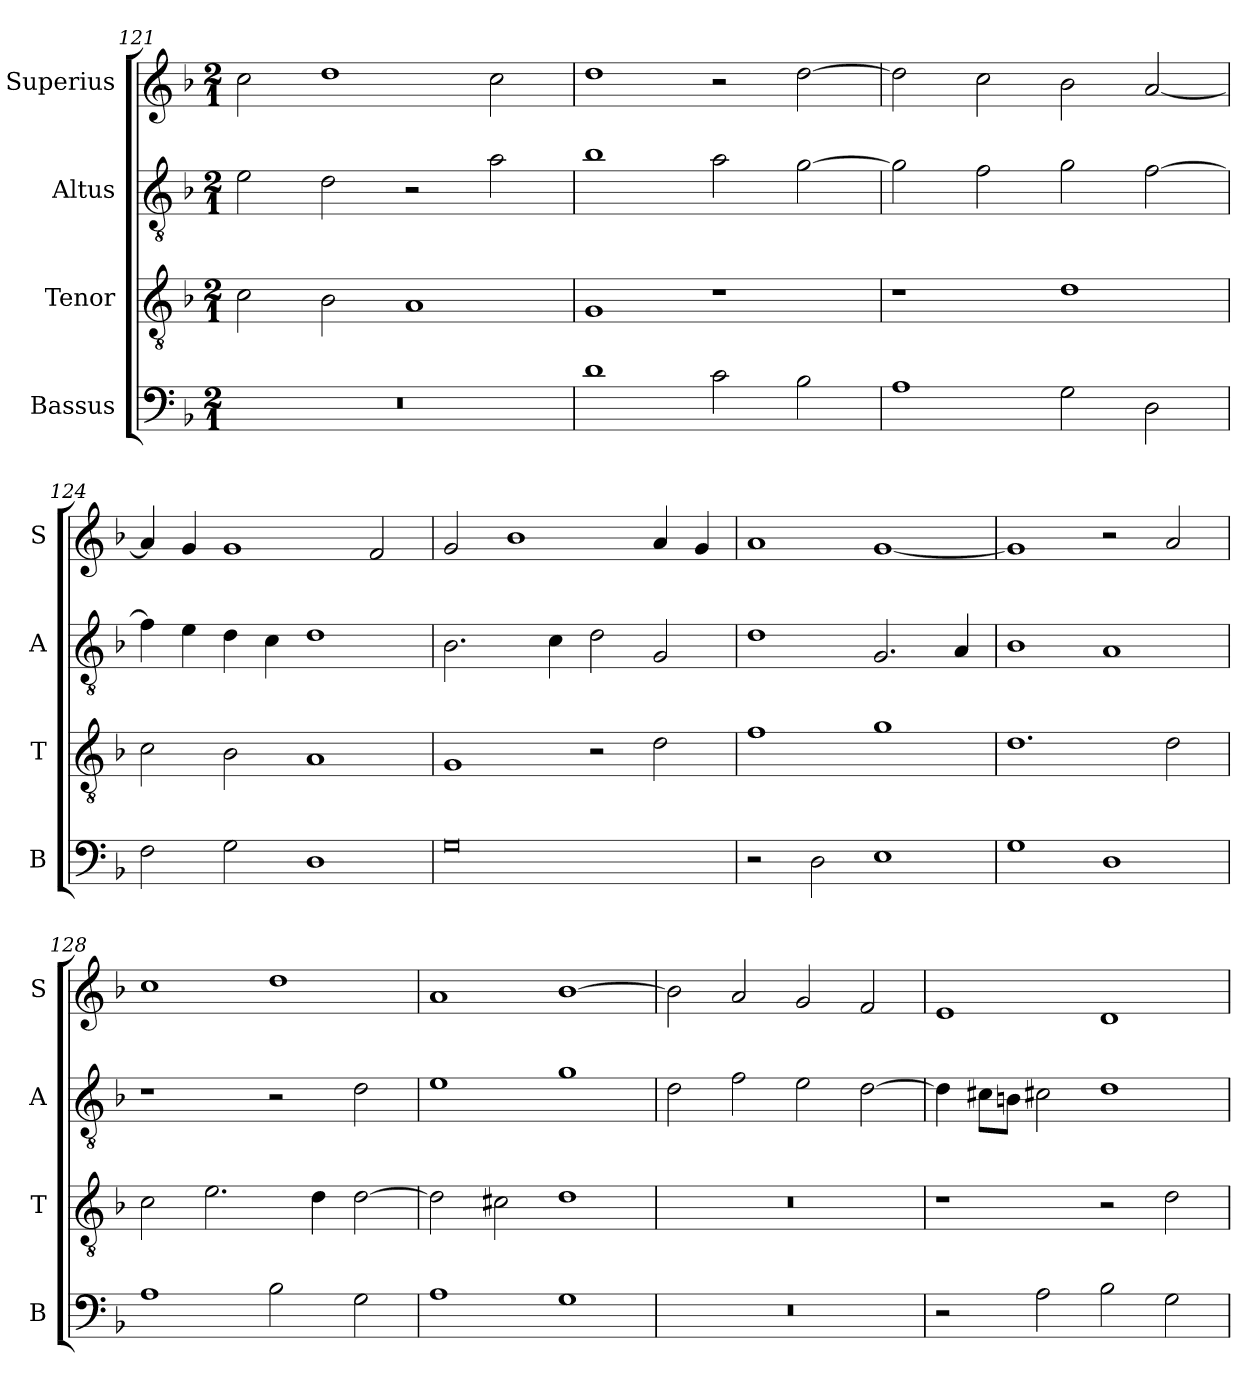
**kern	**kern	**kern	**kern
*part4	*part3	*part2	*part1
*staff4	*staff3	*staff2	*staff1
*I"Bassus	*I"Tenor	*I"Altus	*I"Superius
*I'B	*I'T	*I'A	*I'S
*clefF4	*clefGv2	*clefGv2	*clefG2
*k[b-]	*k[b-]	*k[b-]	*k[b-]
*F:	*F:	*F:	*F:
*M2/1	*M2/1	*M2/1	*M2/1
=121	=121	=121	=121
0r	2c	2e	2cc
.	2B-	2d	1dd
.	1A	2r	.
.	.	2a	2cc
=122	=122	=122	=122
1d	1G	1b-	1dd
2c	1r	2a	2r
2B-	.	[2g	[2dd
=123	=123	=123	=123
1A	1r	2g]	2dd]
.	.	2f	2cc
2G	1d	2g	2b-
2D	.	[2f	[2a
=124	=124	=124	=124
2F	2c	4f]	4a]
.	.	4e	4g
2G	2B-	4d	1g
.	.	4c	.
1D	1A	1d	.
.	.	.	2f
=125	=125	=125	=125
0G	1G	2.B-	2g
.	.	.	1b-
.	.	4c	.
.	2r	2d	.
.	2d	2G	4a
.	.	.	4g
=126	=126	=126	=126
2r	1f	1d	1a
2D	.	.	.
1E	1g	2.G	[1g
.	.	4A	.
=127	=127	=127	=127
1G	1.d	1B-	1g]
1D	.	1A	2r
.	2d	.	2a
=128	=128	=128	=128
1A	2c	1r	1cc
.	2.e	.	.
2B-	.	2r	1dd
.	4d	.	.
2G	[2d	2d	.
=129	=129	=129	=129
1A	2d]	1e	1a
.	2c#X	.	.
1G	1d	1g	[1b-
=130	=130	=130	=130
0r	0r	2d	2b-]
.	.	2f	2a
.	.	2e	2g
.	.	[2d	2f
=131	=131	=131	=131
2r	1r	4d]	1e
.	.	8c#XL	.
.	.	8BnJ	.
2A	.	2c#X	.
2B-	2r	1d	1d
2G	2d	.	.
=	=	=	=
*-	*-	*-	*-
